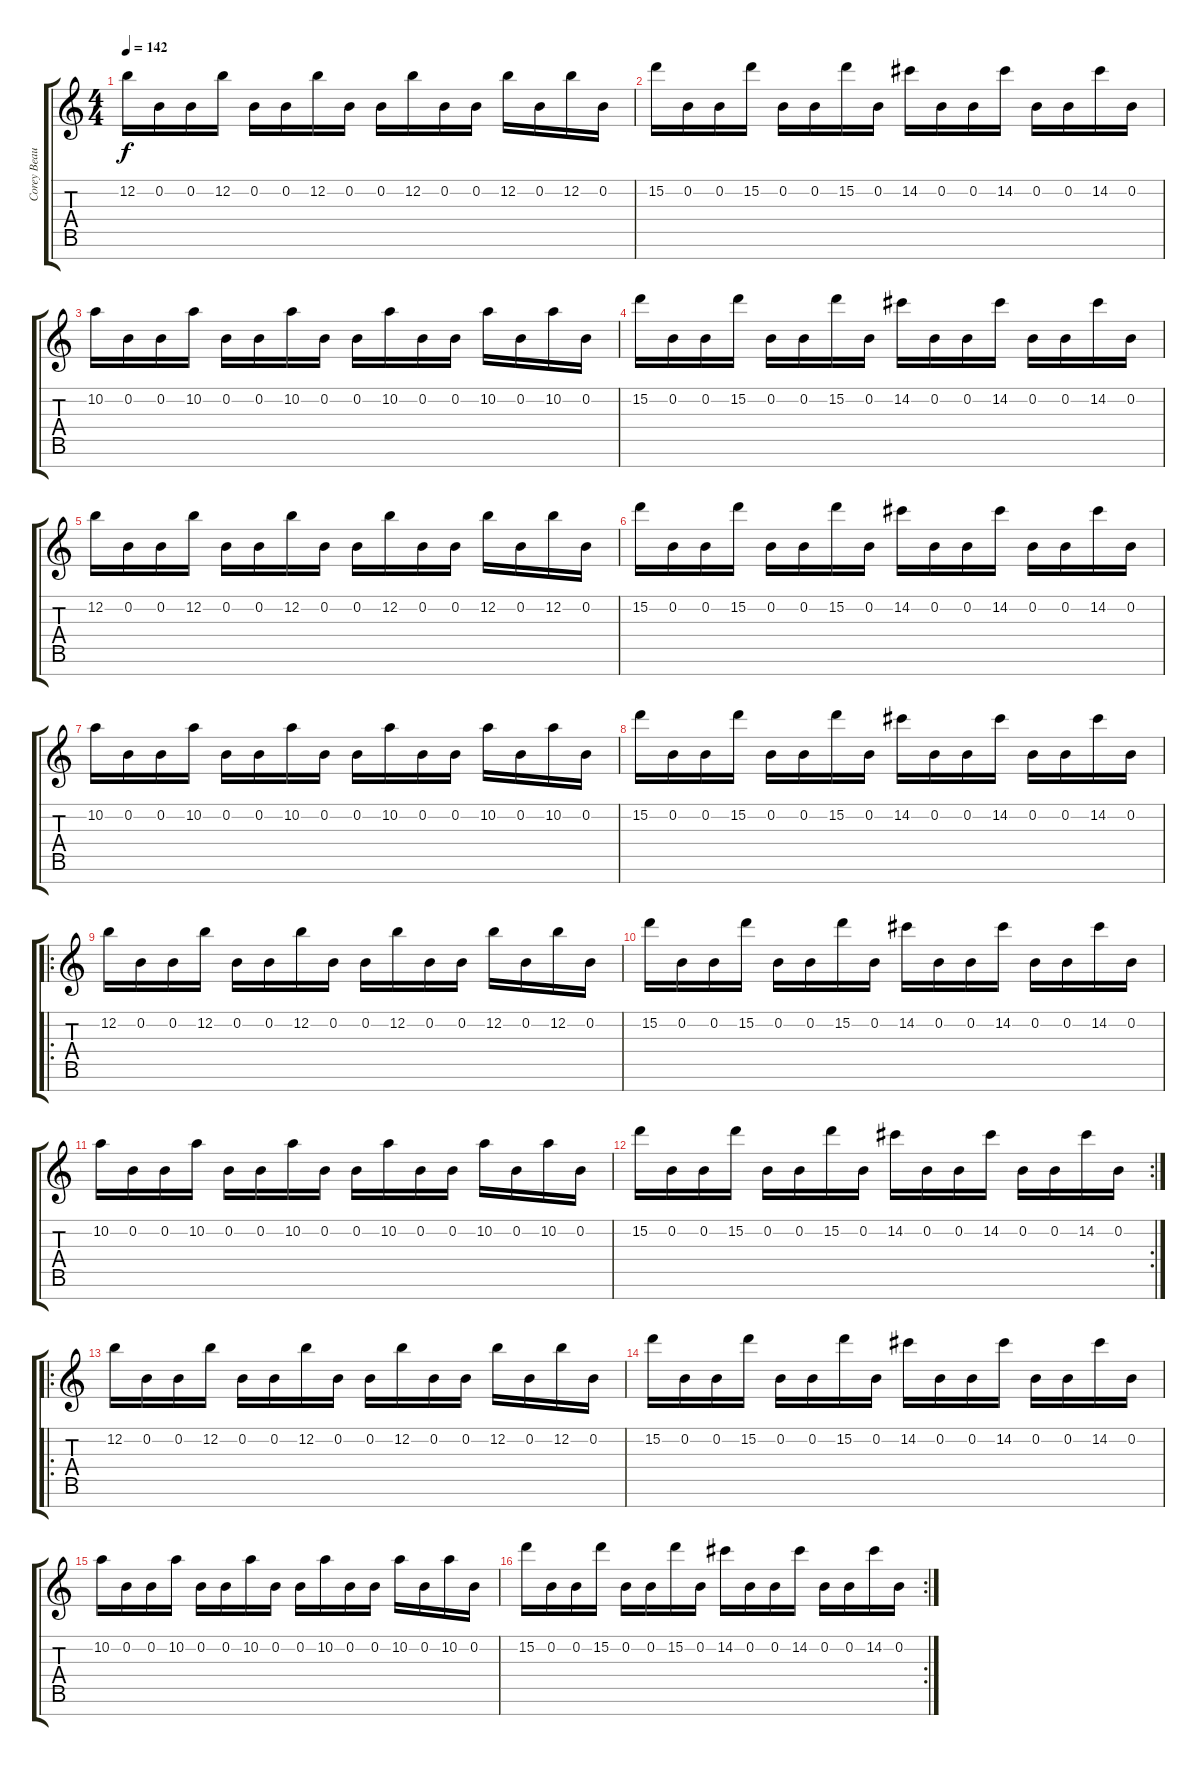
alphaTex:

\track ("Corey Beaulieu" "Corey Beau") {instrument distortionguitar}
\staff {score tabs}
\tuning (E4 B3 G3 D3 A2 E2 B1) {hide}
\ts (4 4)
\tempo 142
\clef g2
\ks c
12.2.16{dy f instrument distortionguitar} 0.2.16 0.2.16 12.2.16 0.2.16 0.2.16 12.2.16 0.2.16 0.2.16 12.2.16 0.2.16 0.2.16 12.2.16 0.2.16 12.2.16 0.2.16 |
15.2.16 0.2.16 0.2.16 15.2.16 0.2.16 0.2.16 15.2.16 0.2.16 14.2.16 0.2.16 0.2.16 14.2.16 0.2.16 0.2.16 14.2.16 0.2.16 |
10.2.16 0.2.16 0.2.16 10.2.16 0.2.16 0.2.16 10.2.16 0.2.16 0.2.16 10.2.16 0.2.16 0.2.16 10.2.16 0.2.16 10.2.16 0.2.16 |
15.2.16 0.2.16 0.2.16 15.2.16 0.2.16 0.2.16 15.2.16 0.2.16 14.2.16 0.2.16 0.2.16 14.2.16 0.2.16 0.2.16 14.2.16 0.2.16 |
12.2.16 0.2.16 0.2.16 12.2.16 0.2.16 0.2.16 12.2.16 0.2.16 0.2.16 12.2.16 0.2.16 0.2.16 12.2.16 0.2.16 12.2.16 0.2.16 |
15.2.16 0.2.16 0.2.16 15.2.16 0.2.16 0.2.16 15.2.16 0.2.16 14.2.16 0.2.16 0.2.16 14.2.16 0.2.16 0.2.16 14.2.16 0.2.16 |
10.2.16 0.2.16 0.2.16 10.2.16 0.2.16 0.2.16 10.2.16 0.2.16 0.2.16 10.2.16 0.2.16 0.2.16 10.2.16 0.2.16 10.2.16 0.2.16 |
15.2.16 0.2.16 0.2.16 15.2.16 0.2.16 0.2.16 15.2.16 0.2.16 14.2.16 0.2.16 0.2.16 14.2.16 0.2.16 0.2.16 14.2.16 0.2.16 |
\ro
12.2.16 0.2.16 0.2.16 12.2.16 0.2.16 0.2.16 12.2.16 0.2.16 0.2.16 12.2.16 0.2.16 0.2.16 12.2.16 0.2.16 12.2.16 0.2.16 |
15.2.16 0.2.16 0.2.16 15.2.16 0.2.16 0.2.16 15.2.16 0.2.16 14.2.16 0.2.16 0.2.16 14.2.16 0.2.16 0.2.16 14.2.16 0.2.16 |
10.2.16 0.2.16 0.2.16 10.2.16 0.2.16 0.2.16 10.2.16 0.2.16 0.2.16 10.2.16 0.2.16 0.2.16 10.2.16 0.2.16 10.2.16 0.2.16 |
\rc 2
15.2.16 0.2.16 0.2.16 15.2.16 0.2.16 0.2.16 15.2.16 0.2.16 14.2.16 0.2.16 0.2.16 14.2.16 0.2.16 0.2.16 14.2.16 0.2.16 |
\ro
12.2.16 0.2.16 0.2.16 12.2.16 0.2.16 0.2.16 12.2.16 0.2.16 0.2.16 12.2.16 0.2.16 0.2.16 12.2.16 0.2.16 12.2.16 0.2.16 |
15.2.16 0.2.16 0.2.16 15.2.16 0.2.16 0.2.16 15.2.16 0.2.16 14.2.16 0.2.16 0.2.16 14.2.16 0.2.16 0.2.16 14.2.16 0.2.16 |
10.2.16 0.2.16 0.2.16 10.2.16 0.2.16 0.2.16 10.2.16 0.2.16 0.2.16 10.2.16 0.2.16 0.2.16 10.2.16 0.2.16 10.2.16 0.2.16 |
\rc 2
15.2.16 0.2.16 0.2.16 15.2.16 0.2.16 0.2.16 15.2.16 0.2.16 14.2.16 0.2.16 0.2.16 14.2.16 0.2.16 0.2.16 14.2.16 0.2.16
